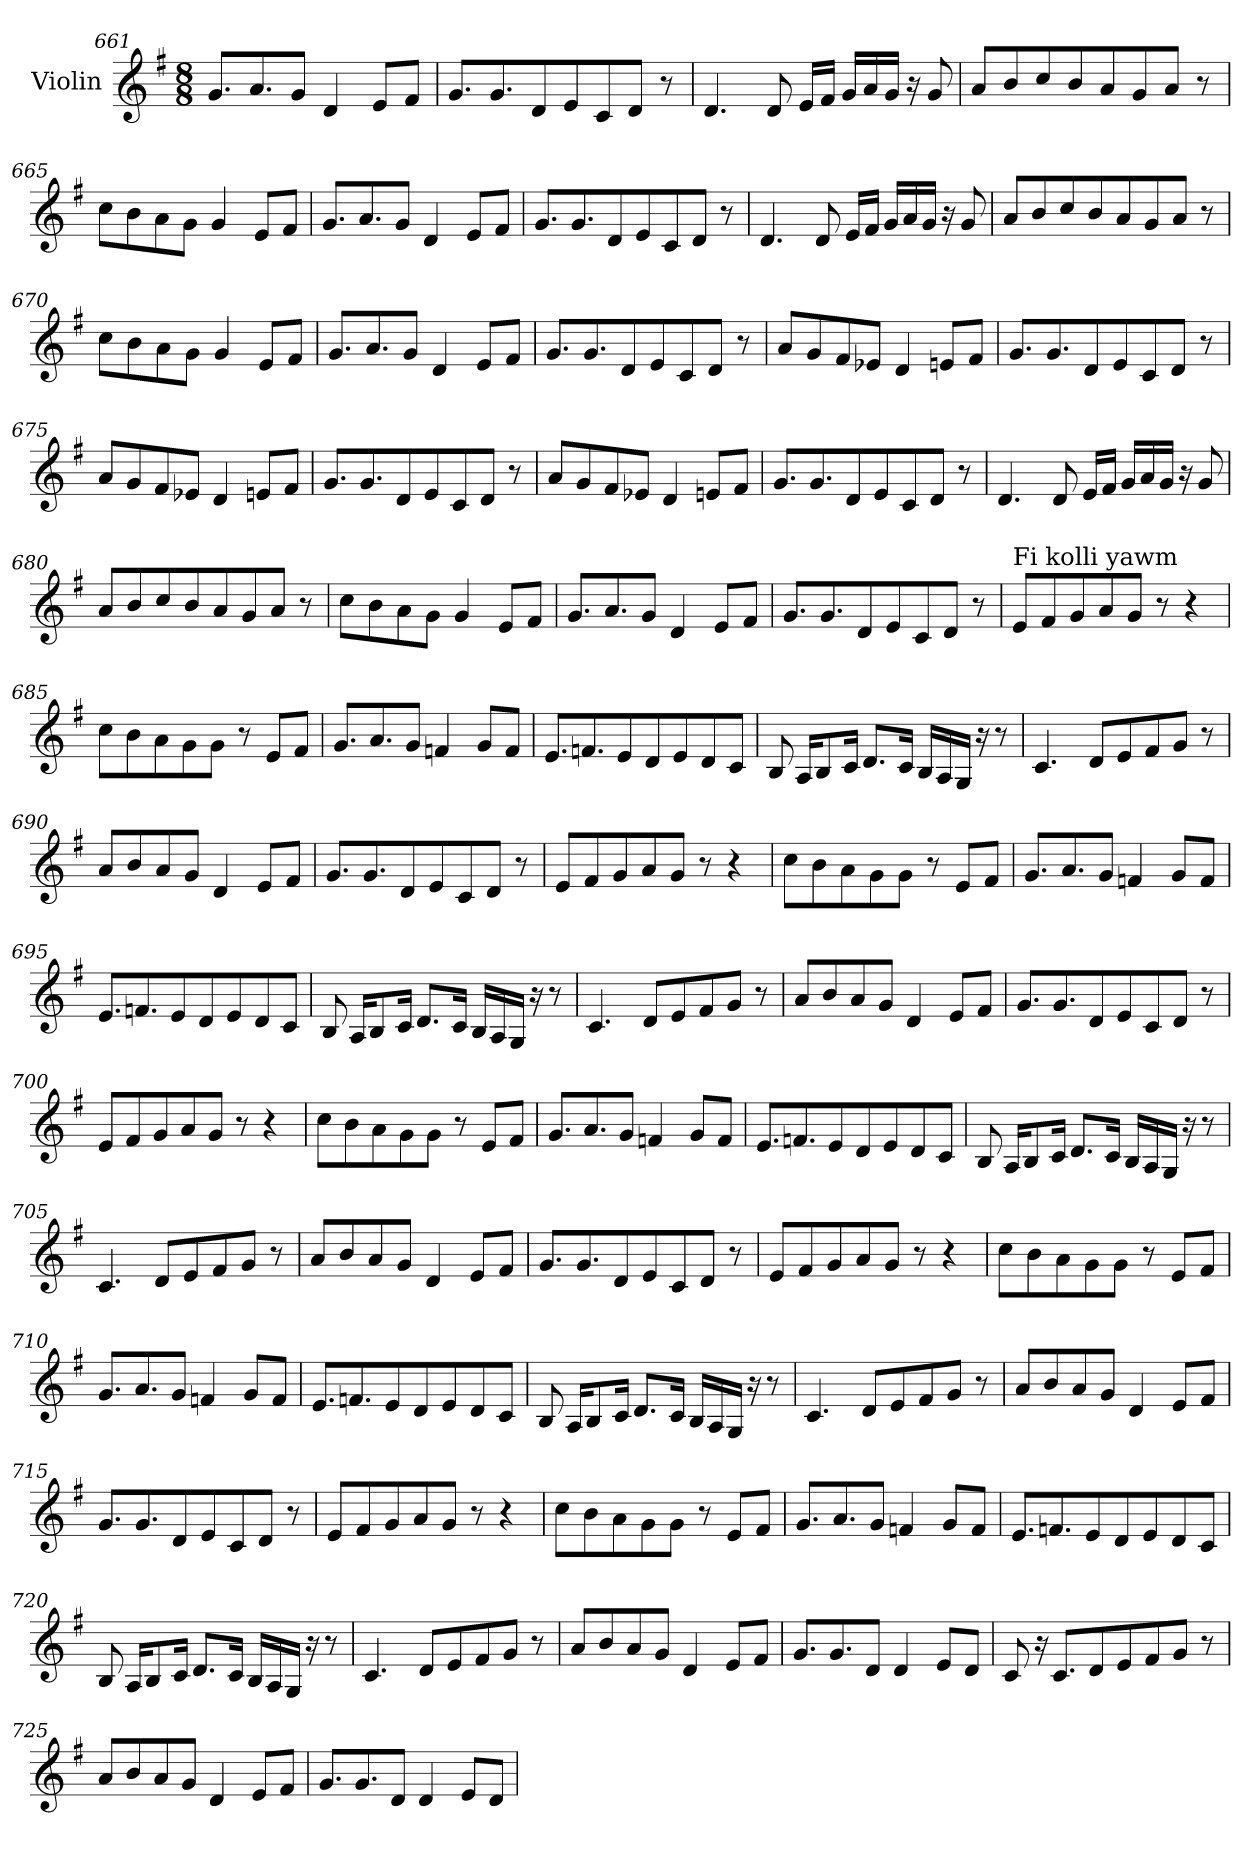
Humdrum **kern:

**kern
*part1
*staff1
*I"Violin
*clefG2
*k[f#]
*G:
*M8/8
=661
8.g/L
8.a/
8g/J
4d/
8e/L
8f#/J
!!LO:LB:g=z
=662
8.g/L
8.g/
8d/
8e/
8c/
8d/J
8r
=663
4.d/
8d/
16e/LL
16f#/JJ
16g/LL
16a/
16g/JJ
16r
8g/
=664
8a/L
8b/
8cc/
8b/
8a/
8g/
8a/J
8r
=665
8cc\L
8b\
8a\
8g\J
4g/
8e/L
8f#/J
!!LO:LB:g=z
=666
8.g/L
8.a/
8g/J
4d/
8e/L
8f#/J
=667
8.g/L
8.g/
8d/
8e/
8c/
8d/J
8r
=668
4.d/
8d/
16e/LL
16f#/JJ
16g/LL
16a/
16g/JJ
16r
8g/
=669
8a/L
8b/
8cc/
8b/
8a/
8g/
8a/J
8r
!!LO:PB:g=z
=670
8cc\L
8b\
8a\
8g\J
4g/
8e/L
8f#/J
=671
8.g/L
8.a/
8g/J
4d/
8e/L
8f#/J
=672
8.g/L
8.g/
8d/
8e/
8c/
8d/J
8r
=673
8a/L
8g/
8f#/
8e-X/J
4d/
8en/L
8f#/J
!!LO:LB:g=z
=674
8.g/L
8.g/
8d/
8e/
8c/
8d/J
8r
=675
8a/L
8g/
8f#/
8e-X/J
4d/
8en/L
8f#/J
=676
8.g/L
8.g/
8d/
8e/
8c/
8d/J
8r
=677
8a/L
8g/
8f#/
8e-X/J
4d/
8en/L
8f#/J
!!LO:LB:g=z
=678
8.g/L
8.g/
8d/
8e/
8c/
8d/J
8r
=679
4.d/
8d/
16e/LL
16f#/JJ
16g/LL
16a/
16g/JJ
16r
8g/
=680
8a/L
8b/
8cc/
8b/
8a/
8g/
8a/J
8r
=681
8cc\L
8b\
8a\
8g\J
4g/
8e/L
8f#/J
!!LO:LB:g=z
=682
8.g/L
8.a/
8g/J
4d/
8e/L
8f#/J
=683
8.g/L
8.g/
8d/
8e/
8c/
8d/J
8r
=684
!LO:TX:a:t=Fi kolli yawm
8e/L
8f#/
8g/
8a/
8g/J
8r
4r
=685
8cc\L
8b\
8a\
8g\
8g\J
8r
8e/L
8f#/J
!!LO:LB:g=z
=686
8.g/L
8.a/
8g/J
4fn/
8g/L
8f/J
=687
8.e/L
8.fn/
8e/
8d/
8e/
8d/
8c/J
=688
8B/
16A/KL
8B/
16c/Jk
8.d/L
16c/Jk
16B/LL
16A/
16G/JJ
16r
8r
=689
4.c/
8d/L
8e/
8f#/
8g/J
8r
!!LO:LB:g=z
=690
8a/L
8b/
8a/
8g/J
4d/
8e/L
8f#/J
=691
8.g/L
8.g/
8d/
8e/
8c/
8d/J
8r
=692
8e/L
8f#/
8g/
8a/
8g/J
8r
4r
=693
8cc\L
8b\
8a\
8g\
8g\J
8r
8e/L
8f#/J
!!LO:LB:g=z
=694
8.g/L
8.a/
8g/J
4fn/
8g/L
8f/J
=695
8.e/L
8.fn/
8e/
8d/
8e/
8d/
8c/J
=696
8B/
16A/KL
8B/
16c/Jk
8.d/L
16c/Jk
16B/LL
16A/
16G/JJ
16r
8r
=697
4.c/
8d/L
8e/
8f#/
8g/J
8r
!!LO:LB:g=z
=698
8a/L
8b/
8a/
8g/J
4d/
8e/L
8f#/J
=699
8.g/L
8.g/
8d/
8e/
8c/
8d/J
8r
=700
8e/L
8f#/
8g/
8a/
8g/J
8r
4r
=701
8cc\L
8b\
8a\
8g\
8g\J
8r
8e/L
8f#/J
!!LO:PB:g=z
=702
8.g/L
8.a/
8g/J
4fn/
8g/L
8f/J
=703
8.e/L
8.fn/
8e/
8d/
8e/
8d/
8c/J
=704
8B/
16A/KL
8B/
16c/Jk
8.d/L
16c/Jk
16B/LL
16A/
16G/JJ
16r
8r
=705
4.c/
8d/L
8e/
8f#/
8g/J
8r
!!LO:LB:g=z
=706
8a/L
8b/
8a/
8g/J
4d/
8e/L
8f#/J
=707
8.g/L
8.g/
8d/
8e/
8c/
8d/J
8r
=708
8e/L
8f#/
8g/
8a/
8g/J
8r
4r
=709
8cc\L
8b\
8a\
8g\
8g\J
8r
8e/L
8f#/J
!!LO:LB:g=z
=710
8.g/L
8.a/
8g/J
4fn/
8g/L
8f/J
=711
8.e/L
8.fn/
8e/
8d/
8e/
8d/
8c/J
=712
8B/
16A/KL
8B/
16c/Jk
8.d/L
16c/Jk
16B/LL
16A/
16G/JJ
16r
8r
=713
4.c/
8d/L
8e/
8f#/
8g/J
8r
!!LO:LB:g=z
=714
8a/L
8b/
8a/
8g/J
4d/
8e/L
8f#/J
=715
8.g/L
8.g/
8d/
8e/
8c/
8d/J
8r
=716
8e/L
8f#/
8g/
8a/
8g/J
8r
4r
=717
8cc\L
8b\
8a\
8g\
8g\J
8r
8e/L
8f#/J
!!LO:LB:g=z
=718
8.g/L
8.a/
8g/J
4fn/
8g/L
8f/J
=719
8.e/L
8.fn/
8e/
8d/
8e/
8d/
8c/J
=720
8B/
16A/KL
8B/
16c/Jk
8.d/L
16c/Jk
16B/LL
16A/
16G/JJ
16r
8r
=721
4.c/
8d/L
8e/
8f#/
8g/J
8r
!!LO:LB:g=z
=722
8a/L
8b/
8a/
8g/J
4d/
8e/L
8f#/J
=723
8.g/L
8.g/
8d/J
4d/
8e/L
8d/J
=724
8c/
16r
8.c/L
8d/
8e/
8f#/
8g/J
8r
=725
8a/L
8b/
8a/
8g/J
4d/
8e/L
8f#/J
!!LO:LB:g=z
=726
8.g/L
8.g/
8d/J
4d/
8e/L
8d/J
=
*-
